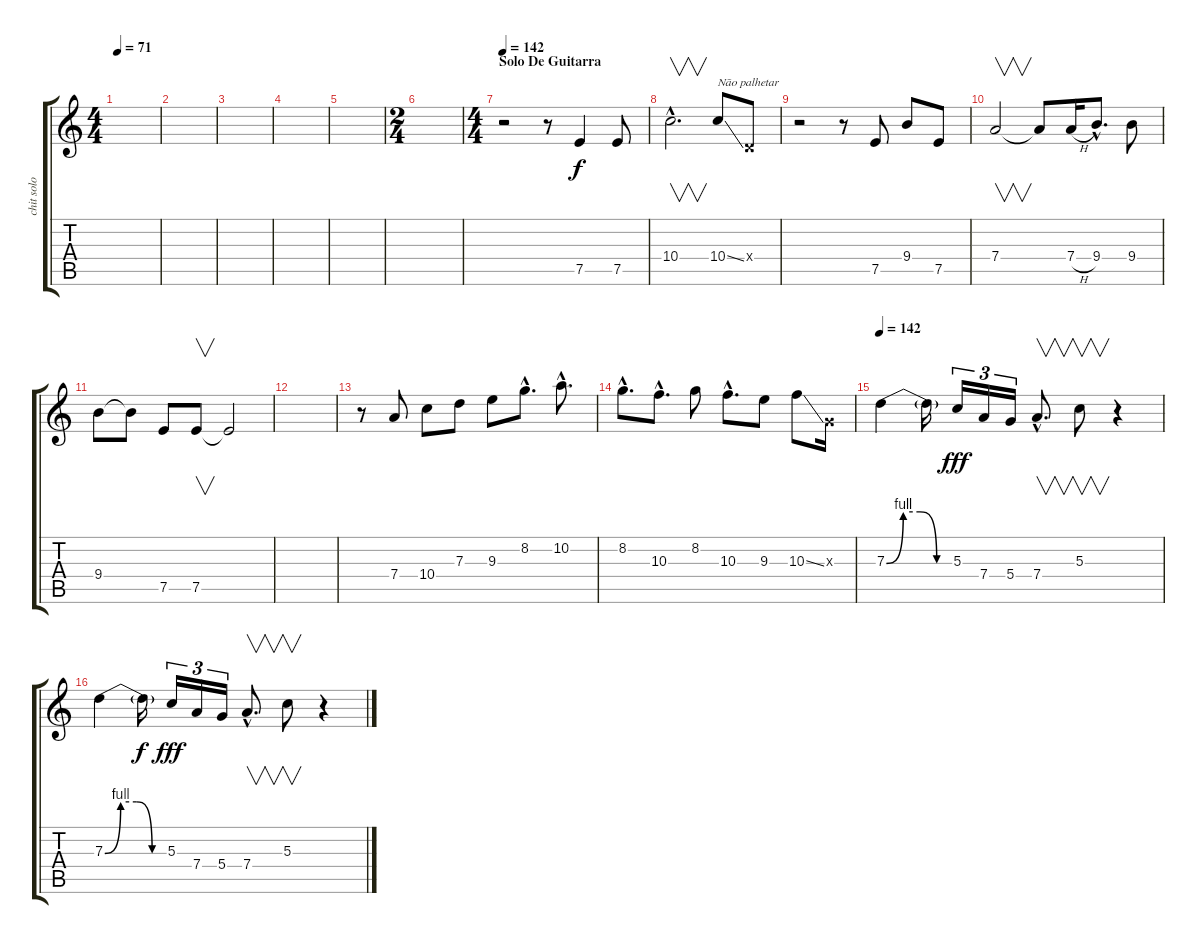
\track ("chit solo" "chit solo") {instrument overdrivenguitar}
\staff {score tabs}
\tuning (E4 B3 G3 D3 A2 E2) {hide}
\ts (4 4)
\tempo 71
\clef g2
\ks c
|
|
|
|
|
\ts (2 4)
|
\ts (4 4)
\section ("" "Solo De Guitarra")
\tempo 142
r.2 r.8 7.5.4 7.5.8 |
10.4{hac}.2{v d} 10.4{ss}.8{txt "Não palhetar"} 0.4{x}.8 |
r.2 r.8 7.5.8 9.4.8 7.5.8 |
7.4.2{v} 7.4{t}.8 7.4{h}.16 9.4{hac}.8{d} 9.4.8 |
9.4.8 9.4{t}.8 7.5.8 7.5.8{v} 7.5{t}.2 |
|
r.8 7.4.8 10.4.8 7.3.8 9.3.8 8.2{hac}.8{d} 10.2{hac}.8{d} |
8.2{hac}.8{d} 10.3{hac}.8{d} 8.2.8 10.3{hac}.8{d} 9.3.8 10.3{ss}.8 0.3{x}.16 |
\tempo 142
7.3{be (custom 0 0 15 4 30 4 45 0 60 0)}.4 7.3{t}.16{dy f} 5.3.16{tu (3 2) dy fff} 7.4.16{tu (3 2)} 5.4.16{tu (3 2)} 7.4{hac}.8{v d} 5.3.8{v} r.4 |
7.3{be (custom 0 0 15 4 30 4 45 0 60 0)}.4 7.3{t}.16{dy f} 5.3.16{tu (3 2) dy fff} 7.4.16{tu (3 2)} 5.4.16{tu (3 2)} 7.4{hac}.8{v d} 5.3.8{v} r.4
